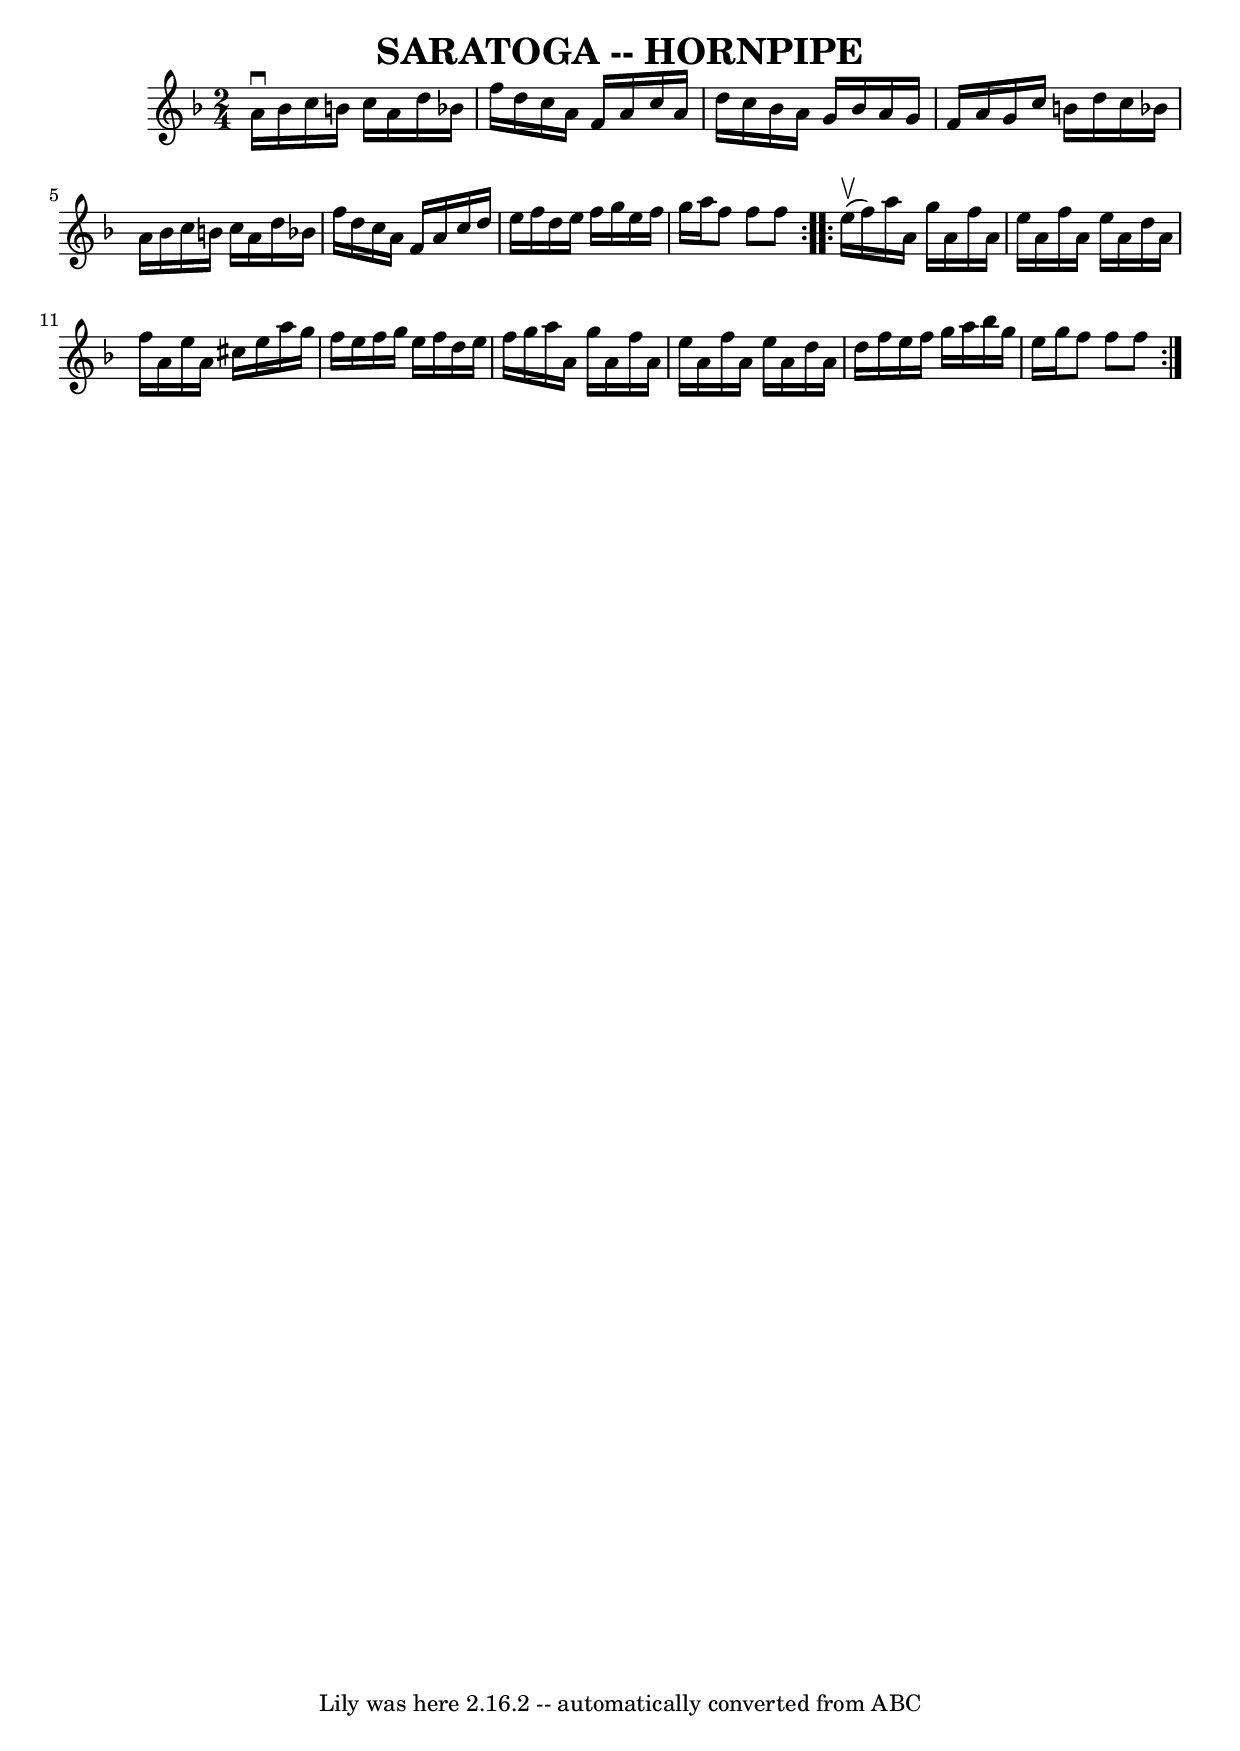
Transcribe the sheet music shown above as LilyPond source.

\version "2.7.40"
\include "Mammoth.ily"
\header {
	%% book = "Ryan's Mammoth Collection of Fiddle Tunes"
	crossRefNumber = "1"
	footnotes = ""
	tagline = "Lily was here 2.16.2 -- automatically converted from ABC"
	title = "SARATOGA -- HORNPIPE"
}
voicedefault =  {
\set Score.defaultBarType = "empty"

\repeat volta 2 {
\time 2/4 \key f \major a'16^\downbow bes'16        |
 c''16    
b'16 c''16 a'16 d''16 bes'!16 f''16 d''16    |
 c''16 
 a'16 f'16 a'16 c''16 a'16 d''16 c''16    |
 bes'16 
 a'16 g'16 bes'16 a'16 g'16 f'16 a'16    |
 g'16    
c''16 b'16 d''16 c''16 bes'!16 a'16 bes'16    |
     
|
 c''16 b'16 c''16 a'16 d''16 bes'!16 f''16 d''16 
   |
 c''16 a'16 f'16 a'16 c''16 d''16 e''16 f''16 
   |
 d''16 e''16 f''16 g''16 e''16 f''16 g''16    
a''16    |
 f''8 f''8 f''8    }     \repeat volta 2 { e''16 
(^\upbow f''16)       |
 a''16 a'16 g''16 a'16 f''16   
 a'16 e''16 a'16    |
 f''16 a'16 e''16 a'16 d''16    
a'16 f''16 a'16    |
 e''16 a'16 cis''16 e''16 a''16  
 g''16 f''16 e''16    |
 f''16 g''16 e''16 f''16    
d''16 e''16 f''16 g''16    |
     |
 a''16 a'16    
g''16 a'16 f''16 a'16 e''16 a'16    |
 f''16 a'16    
e''16 a'16 d''16 a'16 d''16 f''16    |
 e''16 f''16   
 g''16 a''16 bes''16 g''16 e''16 g''16    |
 f''8    
f''8 f''8    }   
}

\score{
    <<

	\context Staff="default"
	{
	    \voicedefault 
	}

    >>
	\layout {
	}
	\midi {}
}
